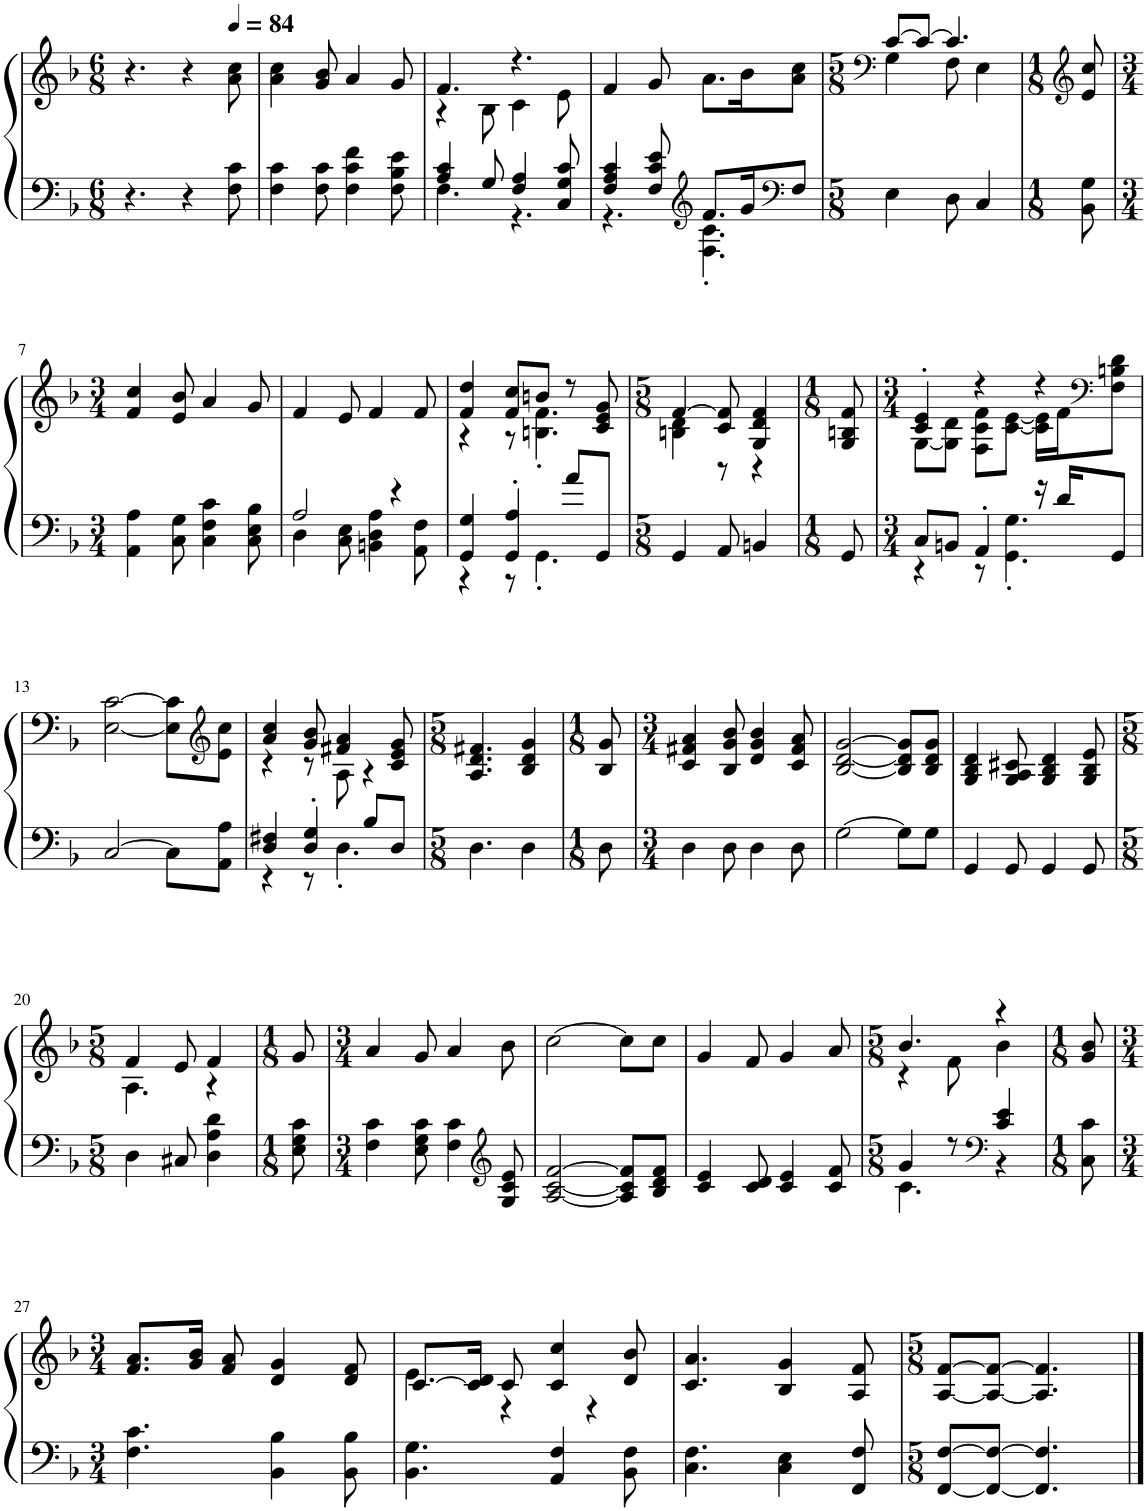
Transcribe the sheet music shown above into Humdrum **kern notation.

**kern	**kern
*part1	*part1
*staff2	*staff1
*I"Grand Piano	*
*I'Pno	*
*clefF4	*clefG2
*k[b-]	*k[b-]
*M6/8	*M6/8
=1	=1
4.r	4.r
4r	4r
*	*MM84
8F\ 8c\	8a\ 8cc\
=2	=2
4F\ 4c\	4a\ 4cc\
8F\ 8c\	8g/ 8b-/
4F\ 4c\ 4f\	4a/
8F\ 8B-\ 8e\	8g/
=3	=3
*^	*^
4A/ 4c/	4.F\	4.f/	4r
8G/	.	.	8B-\
4F/ 4A/	4.r	4.r	4c\
8C/ 8G/ 8c/	.	.	8e\
*	*	*v	*v
=4	=4	=4
4F/ 4A/ 4c/	4.r	4f/
8F/ 8c/ 8e/	.	8g/
*clefG2	*	*
8.f/L	4.F\' 4.c\'	8.a\L
16g/K	.	16b-\K
*clefF4	*	*
8F/J	.	8a\ 8cc\J
*v	*v	*
=5	=5
*	*clefF4
*M5/8	*M5/8
*	*^
4E\	[8c/L	4G\
.	8c/J_	.
8D\	4.c/]	8F\
4C/	.	4E\
*	*v	*v
=6	=6
*	*clefG2
*M1/8	*M1/8
8BB-\ 8G\	8e/ 8cc/
!!LO:LB:g=z
=7	=7
*M3/4	*M3/4
4AA\ 4A\	4f/ 4cc/
8C\ 8G\	8e/ 8b-/
4C\ 4F\ 4c\	4a/
8C\ 8E\ 8B-\	8g/
=8	=8
*^	*
2A/	4D\	4f/
.	8C\ 8E\	8e/
.	4BBn\ 4D\ 4A\	4f/
4r	.	.
.	8AA\ 8F\	8f/
=9	=9	=9
*	*	*^
4GG/ 4G/	4r	4f/ 4dd/	4r
4GG/' 4A/'	8r	8f/ 8cc/L	8r
.	4.GG'\	8bn/J	4.Bn\' 4.f\'
8a/L	.	8r	.
8GG/J	.	8c/ 8e/ 8g/	.
*v	*v	*	*
=10	=10	=10
*M5/8	*M5/8	*
4GG/	[4f/	4Bn\ 4d\
8AA/	8c/ 8f/]	8r
4BBn/	4G/ 4d/ 4f/	4r
*	*v	*v
=11	=11
*M1/8	*M1/8
8GG/	8G/ 8Bn/ 8f/
=12	=12
*M3/4	*M3/4
*^	*^
8C/L	4r	4c/' 4e/'	[8G\L
8BBn/J	.	.	8G\] 8d\J
4AA'/	8r	4r	8F\ 8c\ 8f\L
.	4.GG\' 4.G\'	.	[8c\ [8e\J
16r	.	4r	16c\] 16e\]LL
16d/KL	.	.	16f\J
*	*	*clefF4	*
8GG/J	.	.	8F\ 8Bn\ 8d\J
*v	*v	*	*
*	*v	*v
!!LO:LB:g=z
=13	=13
[2C/	[2E\ [2c\
8C\L]	8E\] 8c\]L
*	*clefG2
8AA\ 8A\J	8e\ 8cc\J
=14	=14
*^	*^
4D/ 4F#X/	4r	4a/ 4cc/	4r
4D/' 4G/'	8r	8g/ 8b-/	8r
.	4.D'\	4f#X/ 4a/	8A\
8B-/L	.	.	4r
8D/J	.	8c/ 8e/ 8g/	.
*v	*v	*	*
*	*v	*v
=15	=15
*M5/8	*M5/8
4.D\	4.A/ 4.d/ 4.f#X/
4D\	4B-/ 4d/ 4g/
=16	=16
*M1/8	*M1/8
8D\	8B-/ 8g/
=17	=17
*M3/4	*M3/4
4D\	4c/ 4f#X/ 4a/
8D\	8B-/ 8g/ 8b-/
4D\	4d/ 4g/ 4b-/
8D\	8c/ 8f#/ 8a/
=18	=18
[2G\	[2B-/ [2d/ [2g/
8G\L]	8B-/] 8d/] 8g/]L
8G\J	8B-/ 8d/ 8g/J
=19	=19
4GG/	4G/ 4B-/ 4d/
8GG/	8G/ 8A/ 8c#X/
4GG/	4G/ 4B-/ 4d/
8GG/	8G/ 8B-/ 8e/
!!LO:LB:g=z
=20	=20
*M5/8	*M5/8
*	*^
4D\	4f/	4.A\
8C#X/	8e/	.
4D\ 4A\ 4d\	4f/	4r
*	*v	*v
=21	=21
*M1/8	*M1/8
8E\ 8G\ 8c\	8g/
=22	=22
*M3/4	*M3/4
4F\ 4c\	4a/
8E\ 8G\ 8c\	8g/
4F\ 4c\	4a/
*clefG2	*
8G/ 8c/ 8e/	8b-\
=23	=23
[2A/ [2c/ [2f/	[2cc\
8A/] 8c/] 8f/]L	8cc\L]
8B-/ 8d/ 8f/J	8cc\J
=24	=24
4c/ 4e/	4g/
8c/ 8d/	8f/
4c/ 4e/	4g/
8c/ 8f/	8a/
=25	=25
*M5/8	*M5/8
*^	*^
4g/	4.c\	4.b-/	4r
8r	.	.	8f\
*clefF4	*	*	*
4c/ 4e/	4r	4r	4b-\
*v	*v	*	*
*	*v	*v
=26	=26
*M1/8	*M1/8
8C\ 8c\	8g/ 8b-/
!!LO:LB:g=z
=27	=27
*M3/4	*M3/4
4.F\ 4.c\	8.f/ 8.a/L
.	16g/ 16b-/Jk
.	8f/ 8a/
4BB-\ 4B-\	4d/ 4g/
8BB-\ 8B-\	8d/ 8f/
=28	=28
*	*^
4.BB-\ 4.G\	[8.c/L	4e\
.	16c/] 16d/Jk	.
.	8c/	4r
4AA/ 4F/	4c/ 4cc/	.
.	.	4r
8BB-\ 8F\	8d/ 8b-/	.
*	*v	*v
=29	=29
4.C\ 4.F\	4.c/ 4.a/
4C\ 4E\	4B-/ 4g/
8FF/ 8F/	8A/ 8f/
=30	=30
*M5/8	*M5/8
[8FF/ [8F/L	[8A/ [8f/L
8FF/_ 8F/_J	8A/_ 8f/_J
4.FF/] 4.F/]	4.A/] 4.f/]
==	==
*-	*-
